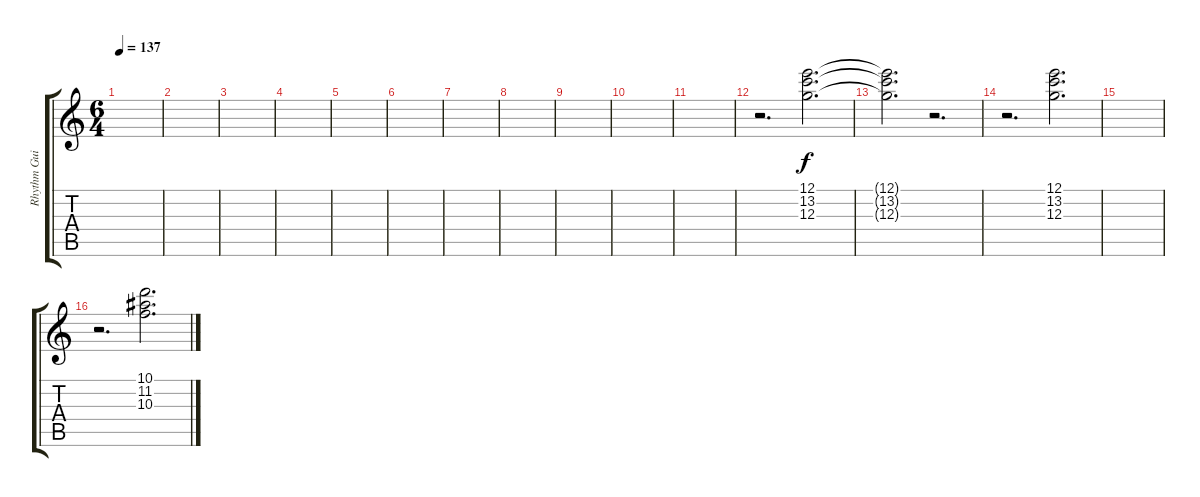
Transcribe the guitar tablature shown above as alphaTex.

\track ("Rhythm Guitar Dist" "Rhythm Gui") {instrument overdrivenguitar}
\staff {score tabs}
\tuning (E4 B3 G3 D3 A2 E2) {hide}
\ts (6 4)
\tempo 137
\clef g2
\ks c
|
|
|
|
|
|
|
|
|
|
|
r.2{d} (12.1 13.2 12.3).2{d} |
(12.1{t} 13.2{t} 12.3{t}).2{d} r.2{d} |
r.2{d} (12.1 13.2 12.3).2{d} |
|
r.2{d} (10.1 11.2 10.3).2{d}
